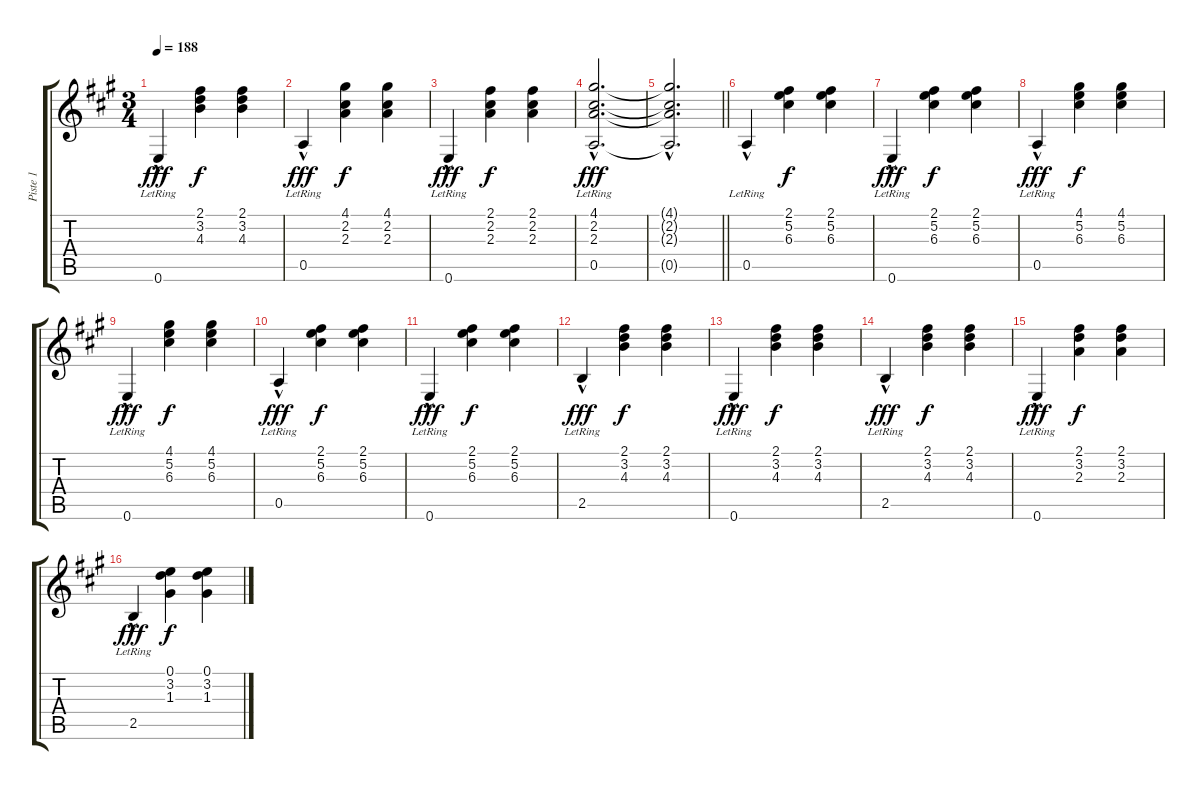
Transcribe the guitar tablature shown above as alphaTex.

\track ("Piste 1" "Piste 1") {instrument acousticguitarsteel}
\staff {score tabs}
\tuning (E4 B3 G3 D3 A2 E2) {hide}
\ts (3 4)
\tempo 188
\clef g2
\ks a
0.6{hac lr}.4{dy fff} (2.1 3.2 4.3).4{dy f} (2.1 3.2 4.3).4 |
0.5{hac lr}.4{dy fff} (4.1 2.2 2.3).4{dy f} (4.1 2.2 2.3).4 |
0.6{hac lr}.4{dy fff} (2.1 2.2 2.3).4{dy f} (2.1 2.2 2.3).4 |
(4.1{hac} 2.2{hac} 2.3{hac} 0.5{hac lr}).2{d dy fff} |
\barLineRight lightlight
(4.1{hac t} 2.2{hac t} 2.3{hac t} 0.5{hac t}).2{d} |
0.5{hac lr}.4 (2.1 5.2 6.3).4{dy f} (2.1 5.2 6.3).4 |
0.6{hac lr}.4{dy fff} (2.1 5.2 6.3).4{dy f} (2.1 5.2 6.3).4 |
0.5{hac lr}.4{dy fff} (4.1 5.2 6.3).4{dy f} (4.1 5.2 6.3).4 |
0.6{hac lr}.4{dy fff} (4.1 5.2 6.3).4{dy f} (4.1 5.2 6.3).4 |
0.5{hac lr}.4{dy fff} (2.1 5.2 6.3).4{dy f} (2.1 5.2 6.3).4 |
0.6{hac lr}.4{dy fff} (2.1 5.2 6.3).4{dy f} (2.1 5.2 6.3).4 |
2.5{hac lr}.4{dy fff} (2.1 3.2 4.3).4{dy f} (2.1 3.2 4.3).4 |
0.6{hac lr}.4{dy fff} (2.1 3.2 4.3).4{dy f} (2.1 3.2 4.3).4 |
2.5{hac lr}.4{dy fff} (2.1 3.2 4.3).4{dy f} (2.1 3.2 4.3).4 |
0.6{hac lr}.4{dy fff} (2.1 3.2 2.3).4{dy f} (2.1 3.2 2.3).4 |
2.5{hac lr}.4{dy fff} (0.1 3.2 1.3).4{dy f} (0.1 3.2 1.3).4
